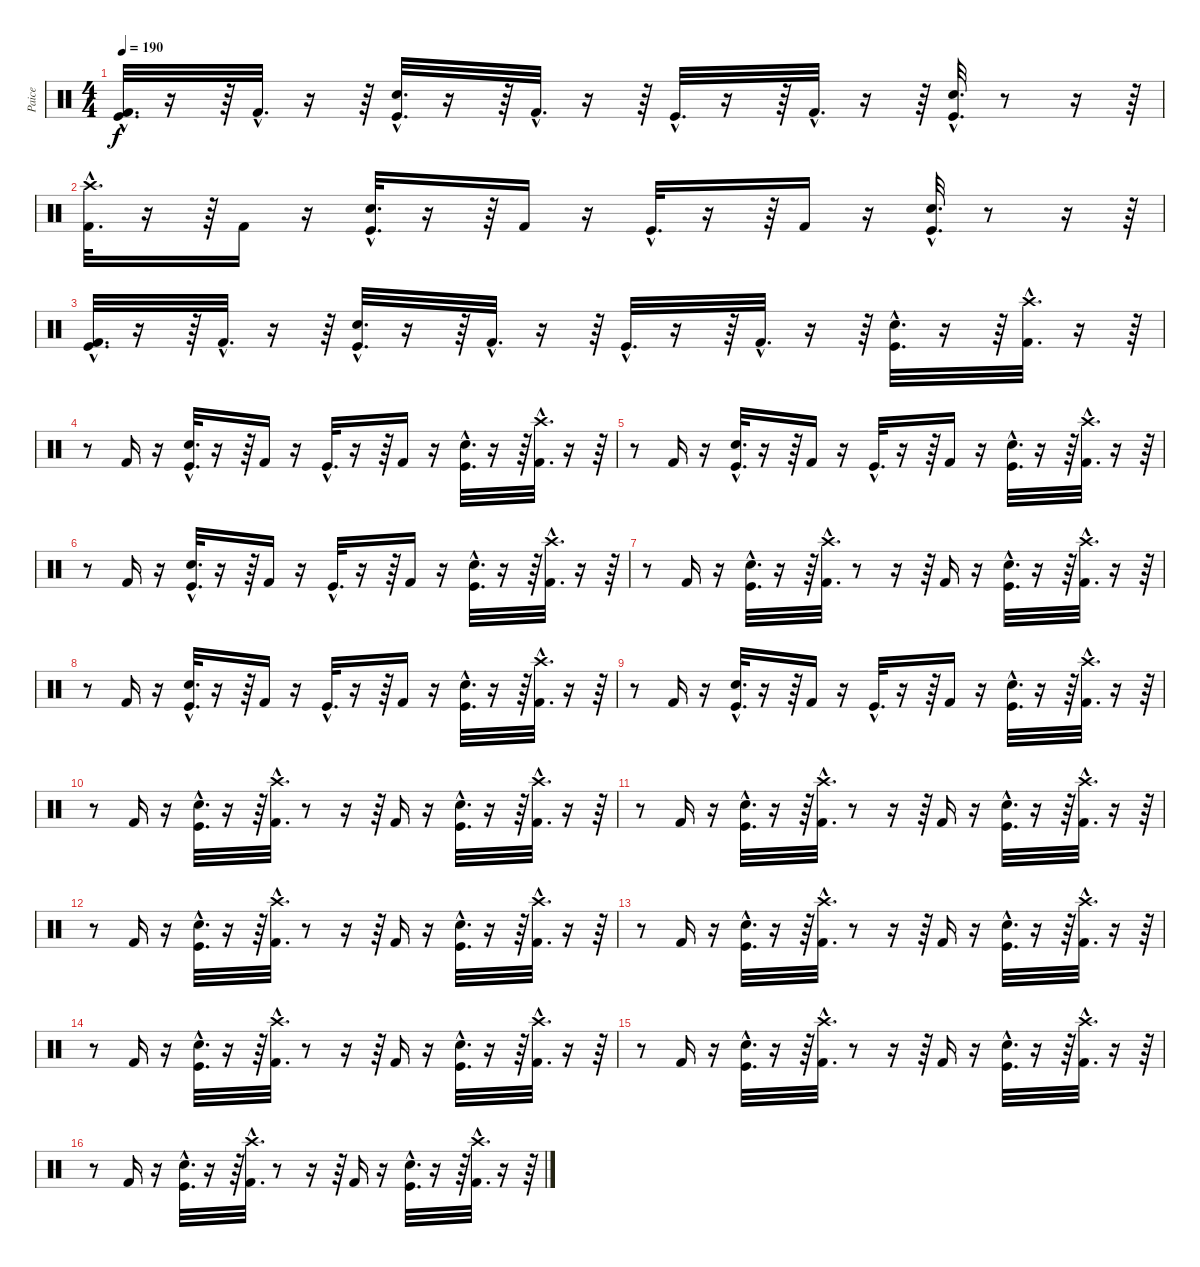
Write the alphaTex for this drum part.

\track ("Paice" "Paice") {instrument percussion}
\staff {score}
\articulation defaults
\ts (4 4)
\tempo 190
\clef neutral
\ks c
("Kick (hit)"{hac} "Kick (hit) 2"{hac}).32{d dy f} r.16 r.64 "Kick (hit) 2"{hac}.32{d} r.16 r.64 ("Snare (hit) 2"{hac} "Kick (hit)"{hac}).32{d} r.16 r.64 "Kick (hit) 2"{hac}.32{d} r.16 r.64 "Kick (hit)"{hac}.32{d} r.16 r.64 "Kick (hit) 2"{hac}.32{d} r.16 r.64 ("Snare (hit) 2"{hac} "Kick (hit)"{hac}).32{d} r.8 r.16 r.64 |
("Kick (hit) 2"{hac} "Crash high (hit)"{hac}).32{d} r.16 r.64 "Kick (hit) 2".16 r.16 ("Kick (hit)"{hac} "Snare (hit) 2"{hac}).32{d} r.16 r.64 "Kick (hit) 2".16 r.16 "Kick (hit)"{hac}.32{d} r.16 r.64 "Kick (hit) 2".16 r.16 ("Kick (hit)"{hac} "Snare (hit) 2"{hac}).32{d} r.8 r.16 r.64 |
("Kick (hit)"{hac} "Kick (hit) 2"{hac}).32{d} r.16 r.64 "Kick (hit) 2"{hac}.32{d} r.16 r.64 ("Snare (hit) 2"{hac} "Kick (hit)"{hac}).32{d} r.16 r.64 "Kick (hit) 2"{hac}.32{d} r.16 r.64 "Kick (hit)"{hac}.32{d} r.16 r.64 "Kick (hit) 2"{hac}.32{d} r.16 r.64 ("Snare (hit) 2"{hac} "Kick (hit)"{hac}).32{d} r.16 r.64 ("Kick (hit) 2"{hac} "Crash high (hit)"{hac}).32{d} r.16 r.64 |
r.8 "Kick (hit) 2".16 r.16 ("Kick (hit)"{hac} "Snare (hit) 2"{hac}).32{d} r.16 r.64 "Kick (hit) 2".16 r.16 "Kick (hit)"{hac}.32{d} r.16 r.64 "Kick (hit) 2".16 r.16 ("Kick (hit)"{hac} "Snare (hit) 2"{hac}).32{d} r.16 r.64 ("Kick (hit) 2"{hac} "Crash high (hit)"{hac}).32{d} r.16 r.64 |
r.8 "Kick (hit) 2".16 r.16 ("Kick (hit)"{hac} "Snare (hit) 2"{hac}).32{d} r.16 r.64 "Kick (hit) 2".16 r.16 "Kick (hit)"{hac}.32{d} r.16 r.64 "Kick (hit) 2".16 r.16 ("Kick (hit)"{hac} "Snare (hit) 2"{hac}).32{d} r.16 r.64 ("Kick (hit) 2"{hac} "Crash high (hit)"{hac}).32{d} r.16 r.64 |
r.8 "Kick (hit) 2".16 r.16 ("Kick (hit)"{hac} "Snare (hit) 2"{hac}).32{d} r.16 r.64 "Kick (hit) 2".16 r.16 "Kick (hit)"{hac}.32{d} r.16 r.64 "Kick (hit) 2".16 r.16 ("Kick (hit)"{hac} "Snare (hit) 2"{hac}).32{d} r.16 r.64 ("Kick (hit) 2"{hac} "Crash high (hit)"{hac}).32{d} r.16 r.64 |
r.8 "Kick (hit) 2".16 r.16 ("Kick (hit)"{hac} "Snare (hit) 2"{hac}).32{d} r.16 r.64 ("Kick (hit) 2"{hac} "Crash high (hit)"{hac}).32{d} r.8 r.16 r.64 "Kick (hit) 2".16 r.16 ("Kick (hit)"{hac} "Snare (hit) 2"{hac}).32{d} r.16 r.64 ("Kick (hit) 2"{hac} "Crash high (hit)"{hac}).32{d} r.16 r.64 |
r.8 "Kick (hit) 2".16 r.16 ("Kick (hit)"{hac} "Snare (hit) 2"{hac}).32{d} r.16 r.64 "Kick (hit) 2".16 r.16 "Kick (hit)"{hac}.32{d} r.16 r.64 "Kick (hit) 2".16 r.16 ("Kick (hit)"{hac} "Snare (hit) 2"{hac}).32{d} r.16 r.64 ("Kick (hit) 2"{hac} "Crash high (hit)"{hac}).32{d} r.16 r.64 |
r.8 "Kick (hit) 2".16 r.16 ("Kick (hit)"{hac} "Snare (hit) 2"{hac}).32{d} r.16 r.64 "Kick (hit) 2".16 r.16 "Kick (hit)"{hac}.32{d} r.16 r.64 "Kick (hit) 2".16 r.16 ("Kick (hit)"{hac} "Snare (hit) 2"{hac}).32{d} r.16 r.64 ("Kick (hit) 2"{hac} "Crash high (hit)"{hac}).32{d} r.16 r.64 |
r.8 "Kick (hit) 2".16 r.16 ("Kick (hit)"{hac} "Snare (hit) 2"{hac}).32{d} r.16 r.64 ("Kick (hit) 2"{hac} "Crash high (hit)"{hac}).32{d} r.8 r.16 r.64 "Kick (hit) 2".16 r.16 ("Kick (hit)"{hac} "Snare (hit) 2"{hac}).32{d} r.16 r.64 ("Kick (hit) 2"{hac} "Crash high (hit)"{hac}).32{d} r.16 r.64 |
r.8 "Kick (hit) 2".16 r.16 ("Kick (hit)"{hac} "Snare (hit) 2"{hac}).32{d} r.16 r.64 ("Kick (hit) 2"{hac} "Crash high (hit)"{hac}).32{d} r.8 r.16 r.64 "Kick (hit) 2".16 r.16 ("Kick (hit)"{hac} "Snare (hit) 2"{hac}).32{d} r.16 r.64 ("Kick (hit) 2"{hac} "Crash high (hit)"{hac}).32{d} r.16 r.64 |
r.8 "Kick (hit) 2".16 r.16 ("Kick (hit)"{hac} "Snare (hit) 2"{hac}).32{d} r.16 r.64 ("Kick (hit) 2"{hac} "Crash high (hit)"{hac}).32{d} r.8 r.16 r.64 "Kick (hit) 2".16 r.16 ("Kick (hit)"{hac} "Snare (hit) 2"{hac}).32{d} r.16 r.64 ("Kick (hit) 2"{hac} "Crash high (hit)"{hac}).32{d} r.16 r.64 |
r.8 "Kick (hit) 2".16 r.16 ("Kick (hit)"{hac} "Snare (hit) 2"{hac}).32{d} r.16 r.64 ("Kick (hit) 2"{hac} "Crash high (hit)"{hac}).32{d} r.8 r.16 r.64 "Kick (hit) 2".16 r.16 ("Kick (hit)"{hac} "Snare (hit) 2"{hac}).32{d} r.16 r.64 ("Kick (hit) 2"{hac} "Crash high (hit)"{hac}).32{d} r.16 r.64 |
r.8 "Kick (hit) 2".16 r.16 ("Kick (hit)"{hac} "Snare (hit) 2"{hac}).32{d} r.16 r.64 ("Crash high (hit)"{hac} "Kick (hit) 2"{hac}).32{d} r.8 r.16 r.64 "Kick (hit) 2".16 r.16 ("Kick (hit)"{hac} "Snare (hit) 2"{hac}).32{d} r.16 r.64 ("Kick (hit) 2"{hac} "Crash high (hit)"{hac}).32{d} r.16 r.64 |
r.8 "Kick (hit) 2".16 r.16 ("Kick (hit)"{hac} "Snare (hit) 2"{hac}).32{d} r.16 r.64 ("Kick (hit) 2"{hac} "Crash high (hit)"{hac}).32{d} r.8 r.16 r.64 "Kick (hit) 2".16 r.16 ("Kick (hit)"{hac} "Snare (hit) 2"{hac}).32{d} r.16 r.64 ("Kick (hit) 2"{hac} "Crash high (hit)"{hac}).32{d} r.16 r.64 |
r.8 "Kick (hit) 2".16 r.16 ("Kick (hit)"{hac} "Snare (hit) 2"{hac}).32{d} r.16 r.64 ("Kick (hit) 2"{hac} "Crash high (hit)"{hac}).32{d} r.8 r.16 r.64 "Kick (hit) 2".16 r.16 ("Kick (hit)"{hac} "Snare (hit) 2"{hac}).32{d} r.16 r.64 ("Crash high (hit)"{hac} "Kick (hit) 2"{hac}).32{d} r.16 r.64
